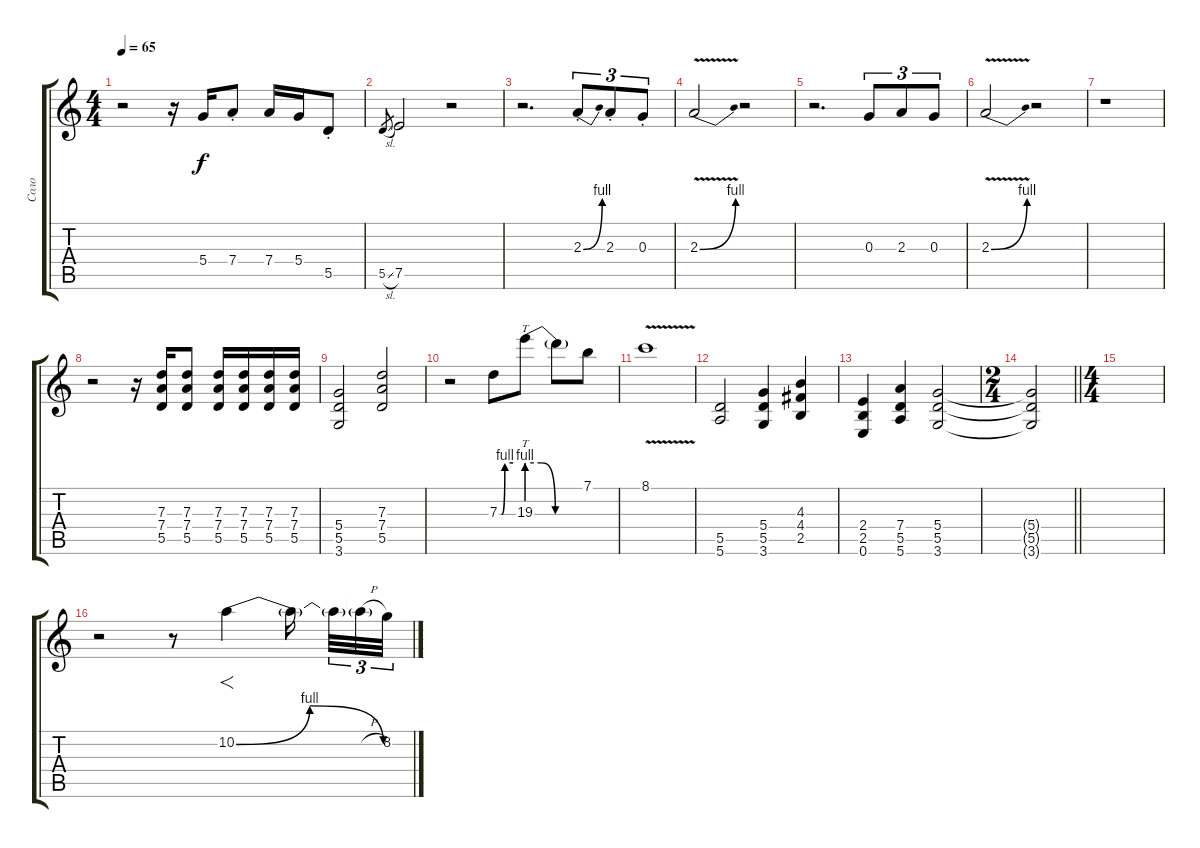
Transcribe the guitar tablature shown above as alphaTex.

\track ("Соло" "Соло") {instrument distortionguitar}
\staff {score tabs}
\tuning (E4 B3 G3 D3 A2 E2) {hide}
\ts (4 4)
\tempo 65
\clef g2
\ks c
r.2{dy f} r.16 5.4.16 7.4{st}.8 7.4.16 5.4.16 5.5{st}.8 |
5.5{sl}.8{gr} 7.5.2 r.2 |
r.2{d} 2.3{be (bend 0 0 60 4) st}.8{tu (3 2)} 2.3{st}.8{tu (3 2)} 0.3{st}.8{tu (3 2)} |
2.3{be (bend 0 0 60 4) v}.2 r.2 |
r.2{d} 0.3.8{tu (3 2)} 2.3.8{tu (3 2)} 0.3.8{tu (3 2)} |
2.3{be (bend 0 0 60 4) v}.2 r.2 |
r.1 |
r.2 r.16 (7.3 7.4 5.5).16 (7.3 7.4 5.5).8 (7.3 7.4 5.5).16 (7.3 7.4 5.5).16 (7.3 7.4 5.5).16 (7.3 7.4 5.5).16 |
(5.4 5.5 3.6).2 (7.3 7.4 5.5).2 |
r.2 7.3{be (custom 0 0 10 0 24 4 60 4)}.8 19.3{be (custom 0 4 15 4 30 0 60 0)}.8{tt} 19.3{t}.8 7.1.8 |
8.1{v}.1 |
(5.5 5.6).2 (5.4 5.5 3.6).4 (4.3 4.4 2.5).4 |
(2.4 2.5 0.6).4 (7.4 5.5 5.6).4 (5.4 5.5 3.6).2 |
\ts (2 4)
\barLineRight lightlight
(5.4{t} 5.5{t} 3.6{t}).2 |
\ts (4 4)
|
r.2 r.8 10.2{be (bendrelease 0 0 15 4 46 4 60 0)}.4{f} 10.2{t}.16{beam splitsecondary} 10.2{t}.32{tu (3 2)} 10.2{h t}.32{tu (3 2)} 8.2.32{tu (3 2)}
